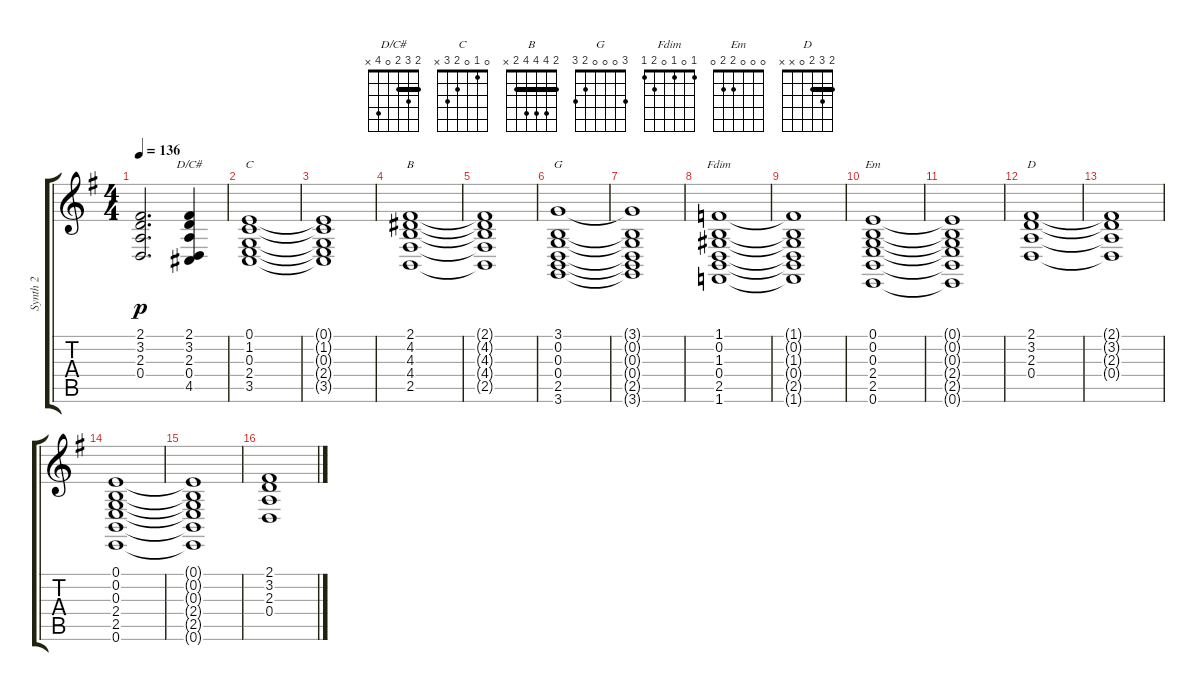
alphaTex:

\track ("Synth 2" "Synth 2") {instrument stringensemble1}
\staff {score tabs}
\tuning (E4 B3 G3 D3 A2 E2) {hide}
\chord ("D/C#" 2 3 2 0 4 x) {barre 2}
\chord ("C" 0 1 0 2 3 x)
\chord ("B" 2 4 4 4 2 x) {barre 2}
\chord ("G" 3 0 0 0 2 3)
\chord ("Fdim" 1 0 1 0 2 1)
\chord ("Em" 0 0 0 2 2 0)
\chord ("D" 2 3 2 0 x x) {barre 2}
\ts (4 4)
\tempo 136
\clef g2
\ks g
(2.1{t} 3.2{t} 2.3{t} 0.4{t}).2{d dy p} (2.1 3.2 2.3 0.4 4.5).4{ch "D/C#"} |
(0.1 1.2 0.3 2.4 3.5).1{ch "C"} |
(0.1{t} 1.2{t} 0.3{t} 2.4{t} 3.5{t}).1 |
(2.1 4.2 4.3 4.4 2.5).1{ch "B"} |
(2.1{t} 4.2{t} 4.3{t} 4.4{t} 2.5{t}).1 |
(3.1 0.2 0.3 0.4 2.5 3.6).1{ch "G"} |
(3.1{t} 0.2{t} 0.3{t} 0.4{t} 2.5{t} 3.6{t}).1 |
(1.1 0.2 1.3 0.4 2.5 1.6).1{ch "Fdim"} |
(1.1{t} 0.2{t} 1.3{t} 0.4{t} 2.5{t} 1.6{t}).1 |
(0.1 0.2 0.3 2.4 2.5 0.6).1{ch "Em"} |
(0.1{t} 0.2{t} 0.3{t} 2.4{t} 2.5{t} 0.6{t}).1 |
(2.1 3.2 2.3 0.4).1{ch "D"} |
(2.1{t} 3.2{t} 2.3{t} 0.4{t}).1 |
(0.1 0.2 0.3 2.4 2.5 0.6).1 |
(0.1{t} 0.2{t} 0.3{t} 2.4{t} 2.5{t} 0.6{t}).1 |
(2.1 3.2 2.3 0.4).1
